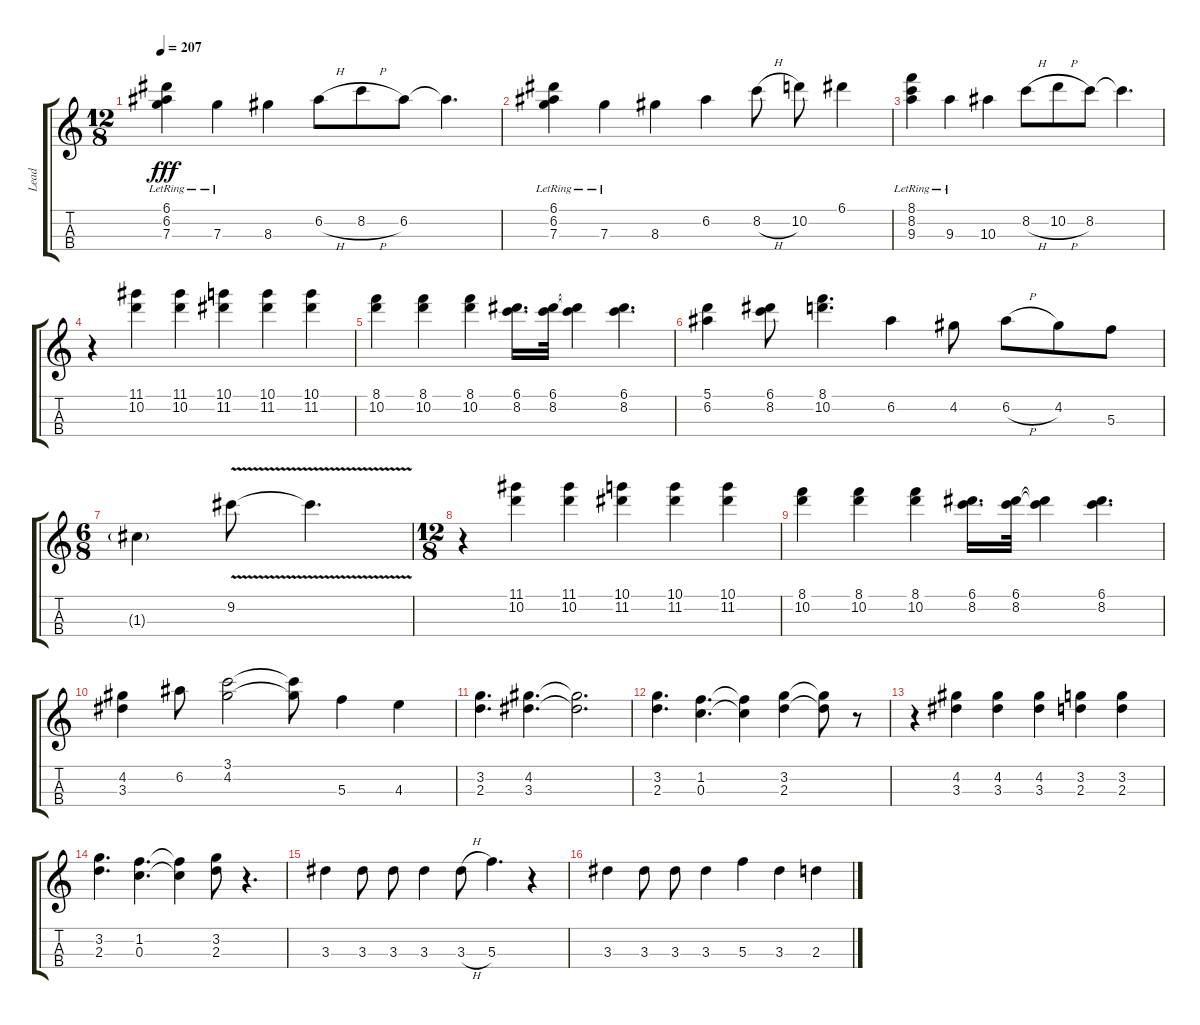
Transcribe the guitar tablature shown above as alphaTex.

\track ("Lead" "Lead") {instrument acousticguitarnylon}
\staff {score tabs}
\tuning (A4 E4 C4 G4) {hide}
\ts (12 8)
\tempo 207
\clef g2
\ks c
(6.1{lr} 6.2{lr} 7.3{lr}).4{dy fff} 7.3{lr}.4 8.3.4 6.2{h}.8 8.2{h}.8 6.2.8 6.2{t}.4{d} |
(6.1{lr} 6.2{lr} 7.3{lr}).4 7.3{lr}.4 8.3.4 6.2.4 8.2{h}.8 10.2.8 6.1.4 |
(8.1{lr} 8.2{lr} 9.3{lr}).4 9.3{lr}.4 10.3.4 8.2{h}.8 10.2{h}.8 8.2.8 8.2{t}.4{d} |
r.4 (11.1 10.2).4 (11.1 10.2).4 (10.1 11.2).4 (10.1 11.2).4 (10.1 11.2).4 |
(8.1 10.2).4 (8.1 10.2).4 (8.1 10.2).4 (6.1 8.2).16{d} (6.1 8.2).32 (6.1{t} 8.2{t}).4 (6.1 8.2).4{d} |
(5.1 6.2).4 (6.1 8.2).8 (8.1 10.2).4{d} 6.2.4 4.2.8 6.2{h}.8 4.2.8 5.3.8 |
\ts (6 8)
1.3{g}.4 9.2{v}.8 9.2{t}.4{d} |
\ts (12 8)
r.4 (11.1 10.2).4 (11.1 10.2).4 (10.1 11.2).4 (10.1 11.2).4 (10.1 11.2).4 |
(8.1 10.2).4 (8.1 10.2).4 (8.1 10.2).4 (6.1 8.2).16{d} (6.1 8.2).32 (6.1{t} 8.2{t}).4 (6.1 8.2).4{d} |
(4.2 3.3).4 6.2.8 (3.1 4.2).2 (3.1{t} 4.2{t}).8 5.3.4 4.3.4 |
(3.2 2.3).4{d} (4.2 3.3).4{d} (4.2{t} 3.3{t}).2{d} |
(3.2 2.3).4{d} (1.2 0.3).4{d} (1.2{t} 0.3{t}).4 (3.2 2.3).4 (3.2{t} 2.3{t}).8 r.8 |
r.4 (4.2 3.3).4 (4.2 3.3).4 (4.2 3.3).4 (3.2 2.3).4 (3.2 2.3).4 |
(3.2 2.3).4{d} (1.2 0.3).4{d} (1.2{t} 0.3{t}).4 (3.2 2.3).8 r.4{d} |
3.3.4 3.3.8 3.3.8 3.3.4 3.3{h}.8 5.3.4{d} r.4 |
3.3.4 3.3.8 3.3.8 3.3.4 5.3.4 3.3.4 2.3.4
